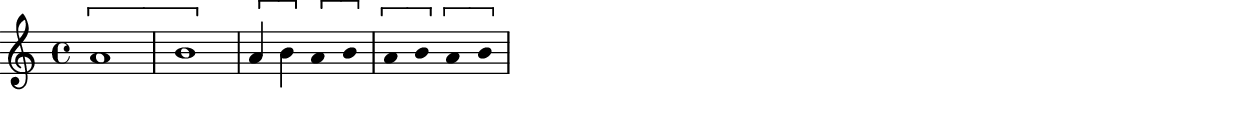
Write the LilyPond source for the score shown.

%% Generated by lilypond-book
%% Options: [exampleindent=10.16\mm,indent=0\mm,line-width=160\mm,paper-height=845.047\pt,paper-width=597.508\pt,papersize='(cons (* 597.508 pt) (* 845.047 pt))]
\include "lilypond-book-preamble.ly"


% ****************************************************************
% Start cut-&-pastable-section
% ****************************************************************

#(ly:set-option 'eps-box-padding 3.000000)



\paper {
  #(set-paper-size '(cons (* 597.508 pt) (* 845.047 pt)))
  indent = 0\mm
  line-width = 160\mm
  % offset the left padding, also add 1mm as lilypond creates cropped
  % images with a little space on the right
  line-width = #(- line-width (* mm  3.000000) (* mm 1))
}

\layout {
  
}




% ****************************************************************
% ly snippet:
% ****************************************************************
\sourcefilename "/lilypond-2.26.0/input/regression/ligature-bracket-X-positions.ly"
\sourcefileline 0
\version "2.21.0"

\header {
  texidoc = "Ligature brackets should align to visible or transparent
stems only. For stemless notes they should span the whole note width."
}

\relative {
  \[ a'1 b \]
  \[ a4 b \]
  \hide Stem
  \[ a b \]
  \omit Stem % stencil = ##f
  \[ a4 b \]
  \override Stem.stencil = #'()
  \[ a b \]
}


% ****************************************************************
% end ly snippet
% ****************************************************************
